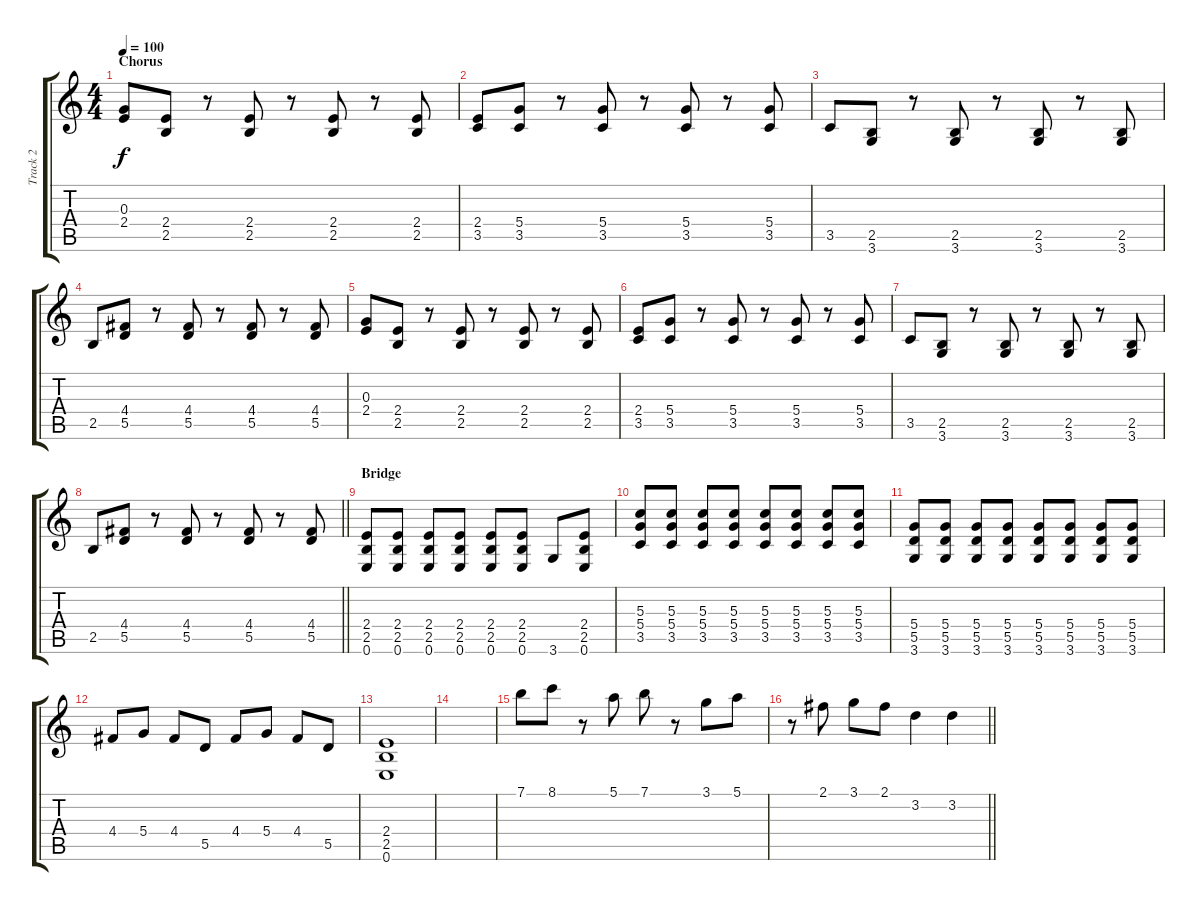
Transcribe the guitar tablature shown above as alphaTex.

\track ("Track 2" "Track 2") {instrument overdrivenguitar}
\staff {score tabs}
\tuning (E4 B3 G3 D3 A2 E2) {hide}
\ts (4 4)
\section ("" "Chorus")
\tempo 100
\clef g2
\ks c
(0.3 2.4).8{dy f} (2.4 2.5).8 r.8 (2.4 2.5).8 r.8 (2.4 2.5).8 r.8 (2.4 2.5).8 |
(2.4 3.5).8 (5.4 3.5).8 r.8 (5.4 3.5).8 r.8 (5.4 3.5).8 r.8 (5.4 3.5).8 |
3.5.8 (2.5 3.6).8 r.8 (2.5 3.6).8 r.8 (2.5 3.6).8 r.8 (2.5 3.6).8 |
2.5.8 (4.4 5.5).8 r.8 (4.4 5.5).8 r.8 (4.4 5.5).8 r.8 (4.4 5.5).8 |
(0.3 2.4).8 (2.4 2.5).8 r.8 (2.4 2.5).8 r.8 (2.4 2.5).8 r.8 (2.4 2.5).8 |
(2.4 3.5).8 (5.4 3.5).8 r.8 (5.4 3.5).8 r.8 (5.4 3.5).8 r.8 (5.4 3.5).8 |
3.5.8 (2.5 3.6).8 r.8 (2.5 3.6).8 r.8 (2.5 3.6).8 r.8 (2.5 3.6).8 |
\barLineRight lightlight
2.5.8 (4.4 5.5).8 r.8 (4.4 5.5).8 r.8 (4.4 5.5).8 r.8 (4.4 5.5).8 |
\section ("" "Bridge")
(2.4 2.5 0.6).8{instrument overdrivenguitar} (2.4 2.5 0.6).8 (2.4 2.5 0.6).8 (2.4 2.5 0.6).8 (2.4 2.5 0.6).8 (2.4 2.5 0.6).8 3.6.8 (2.4 2.5 0.6).8 |
(5.3 5.4 3.5).8 (5.3 5.4 3.5).8 (5.3 5.4 3.5).8 (5.3 5.4 3.5).8 (5.3 5.4 3.5).8 (5.3 5.4 3.5).8 (5.3 5.4 3.5).8 (5.3 5.4 3.5).8 |
(5.4 5.5 3.6).8 (5.4 5.5 3.6).8 (5.4 5.5 3.6).8 (5.4 5.5 3.6).8 (5.4 5.5 3.6).8 (5.4 5.5 3.6).8 (5.4 5.5 3.6).8 (5.4 5.5 3.6).8 |
4.4.8 5.4.8 4.4.8 5.5.8 4.4.8 5.4.8 4.4.8 5.5.8 |
(2.4 2.5 0.6).1 |
|
7.1.8 8.1.8 r.8 5.1.8 7.1.8 r.8 3.1.8 5.1.8 |
\barLineRight lightlight
r.8 2.1.8 3.1.8 2.1.8 3.2.4 3.2.4
